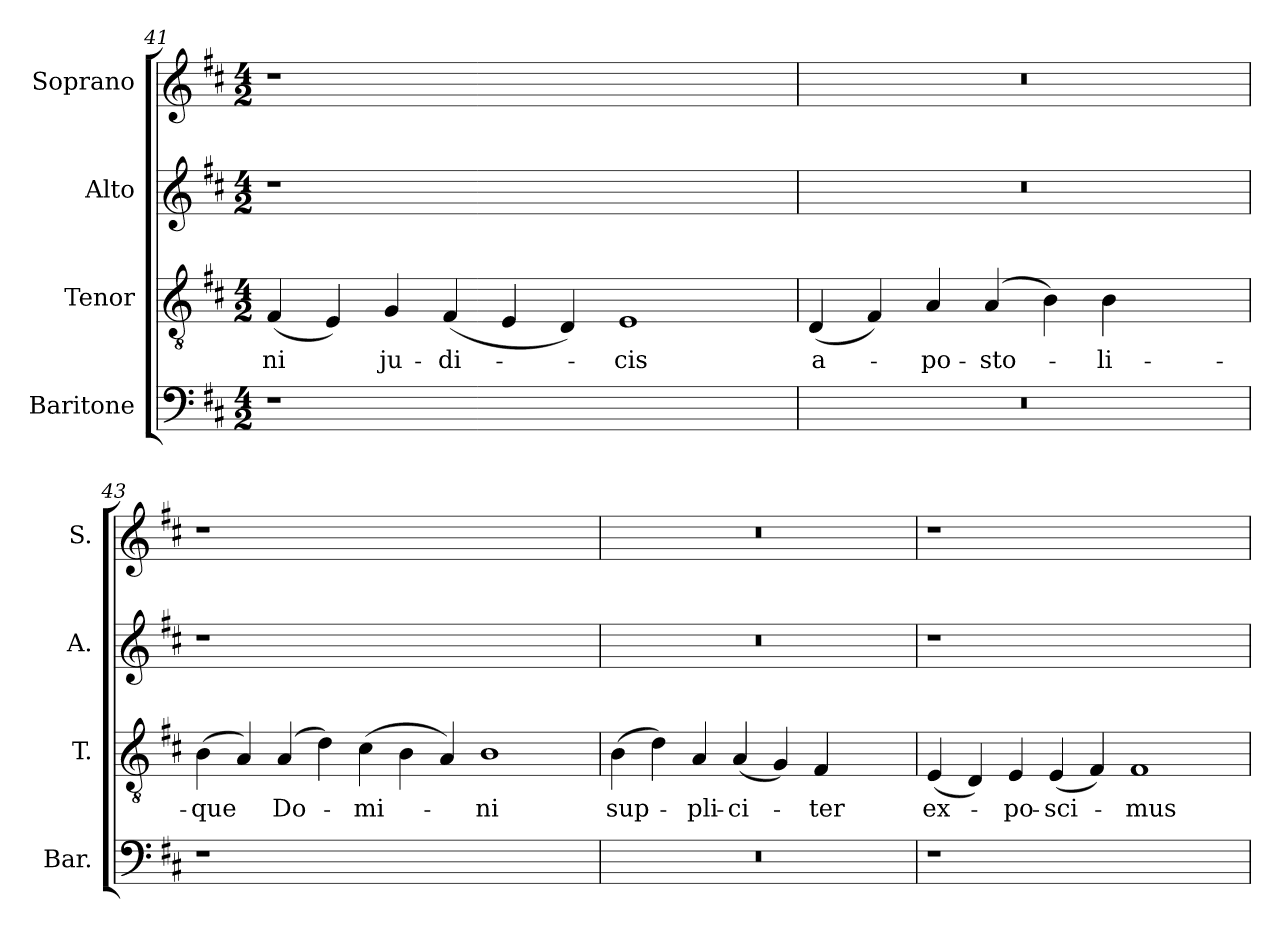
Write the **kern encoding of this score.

**kern	**kern	**text	**kern	**kern
*part4	*part3	*part3	*part2	*part1
*staff4	*staff3	*staff3	*staff2	*staff1
*I"Baritone	*I"Tenor	*	*I"Alto	*I"Soprano
*I'Bar.	*I'T.	*	*I'A.	*I'S.
*clefF4	*clefGv2	*	*clefG2	*clefG2
*	*ITrd7c12	*	*	*
*k[f#c#]	*k[f#c#]	*	*k[f#c#]	*k[f#c#]
*D:	*D:	*	*D:	*D:
*M4/2	*M4/2	*	*M4/2	*M4/2
=41	=41	=41	=41	=41
!LO:N:vis=1	!	!	!	!
!	!	!LO:LY:b:color=#000000	!LO:N:vis=1	!LO:N:vis=1
0r	(4FF#i/	-ni	0r	0r
.	4EEi/)	.	.	.
!	!	!LO:LY:b:color=#000000	!	!
.	4GGi/	ju-	.	.
!	!	!LO:LY:b:color=#000000	!	!
.	(4FF#i/	-di-	.	.
.	4EEi/	.	.	.
.	4DDi/)	.	.	.
!	!	!LO:LY:b:color=#000000	!	!
.	1EEi	-cis	.	.
2ryy	.	.	2ryy	2ryy
=42	=42	=42	=42	=42
!LO:N:vis=1	!	!	!	!
!	!	!LO:LY:b:color=#000000	!LO:N:vis=1	!LO:N:vis=1
0r	(4DDi/	a-	0r	0r
.	4FF#i/)	.	.	.
!	!	!LO:LY:b:color=#000000	!	!
.	4AAi/	-po-	.	.
!	!	!LO:LY:b:color=#000000	!	!
.	(4AAi/	-sto-	.	.
.	4BBi\)	.	.	.
!	!	!LO:LY:b:color=#000000	!	!
.	4BBi\	-li-	.	.
.	2ryy	.	.	.
=43	=43	=43	=43	=43
!LO:N:vis=1	!	!	!	!
!	!	!LO:LY:b:color=#000000	!LO:N:vis=1	!LO:N:vis=1
0r	(4BBi\	-que	0r	0r
.	4AAi/)	.	.	.
!	!	!LO:LY:b:color=#000000	!	!
.	(4AAi/	Do-	.	.
.	4Di\)	.	.	.
!	!	!LO:LY:b:color=#000000	!	!
.	(4C#i\	-mi-	.	.
.	4BBi\	.	.	.
.	4AAi/)	.	.	.
!	!	!LO:LY:b:color=#000000	!	!
.	1BBi	-ni	.	.
2.ryy	.	.	2.ryy	2.ryy
!!LO:LB:g=z
=44	=44	=44	=44	=44
!LO:N:vis=1	!	!	!	!
!	!	!LO:LY:b:color=#000000	!LO:N:vis=1	!LO:N:vis=1
0r	(4BBi\	sup-	0r	0r
.	4Di\)	.	.	.
!	!	!LO:LY:b:color=#000000	!	!
.	4AAi/	-pli-	.	.
!	!	!LO:LY:b:color=#000000	!	!
.	(4AAi/	-ci-	.	.
.	4GGi/)	.	.	.
!	!	!LO:LY:b:color=#000000	!	!
.	4FF#i/	-ter	.	.
.	2ryy	.	.	.
=45	=45	=45	=45	=45
!LO:N:vis=1	!	!	!	!
!	!	!LO:LY:b:color=#000000	!LO:N:vis=1	!LO:N:vis=1
0r	(4EEi/	ex-	0r	0r
.	4DDi/)	.	.	.
!	!	!LO:LY:b:color=#000000	!	!
.	4EEi/	-po-	.	.
!	!	!LO:LY:b:color=#000000	!	!
.	(4EEi/	-sci-	.	.
.	4FF#i/)	.	.	.
!	!	!LO:LY:b:color=#000000	!	!
.	1FF#i	-mus	.	.
4ryy	.	.	4ryy	4ryy
=	=	=	=	=
*-	*-	*-	*-	*-
